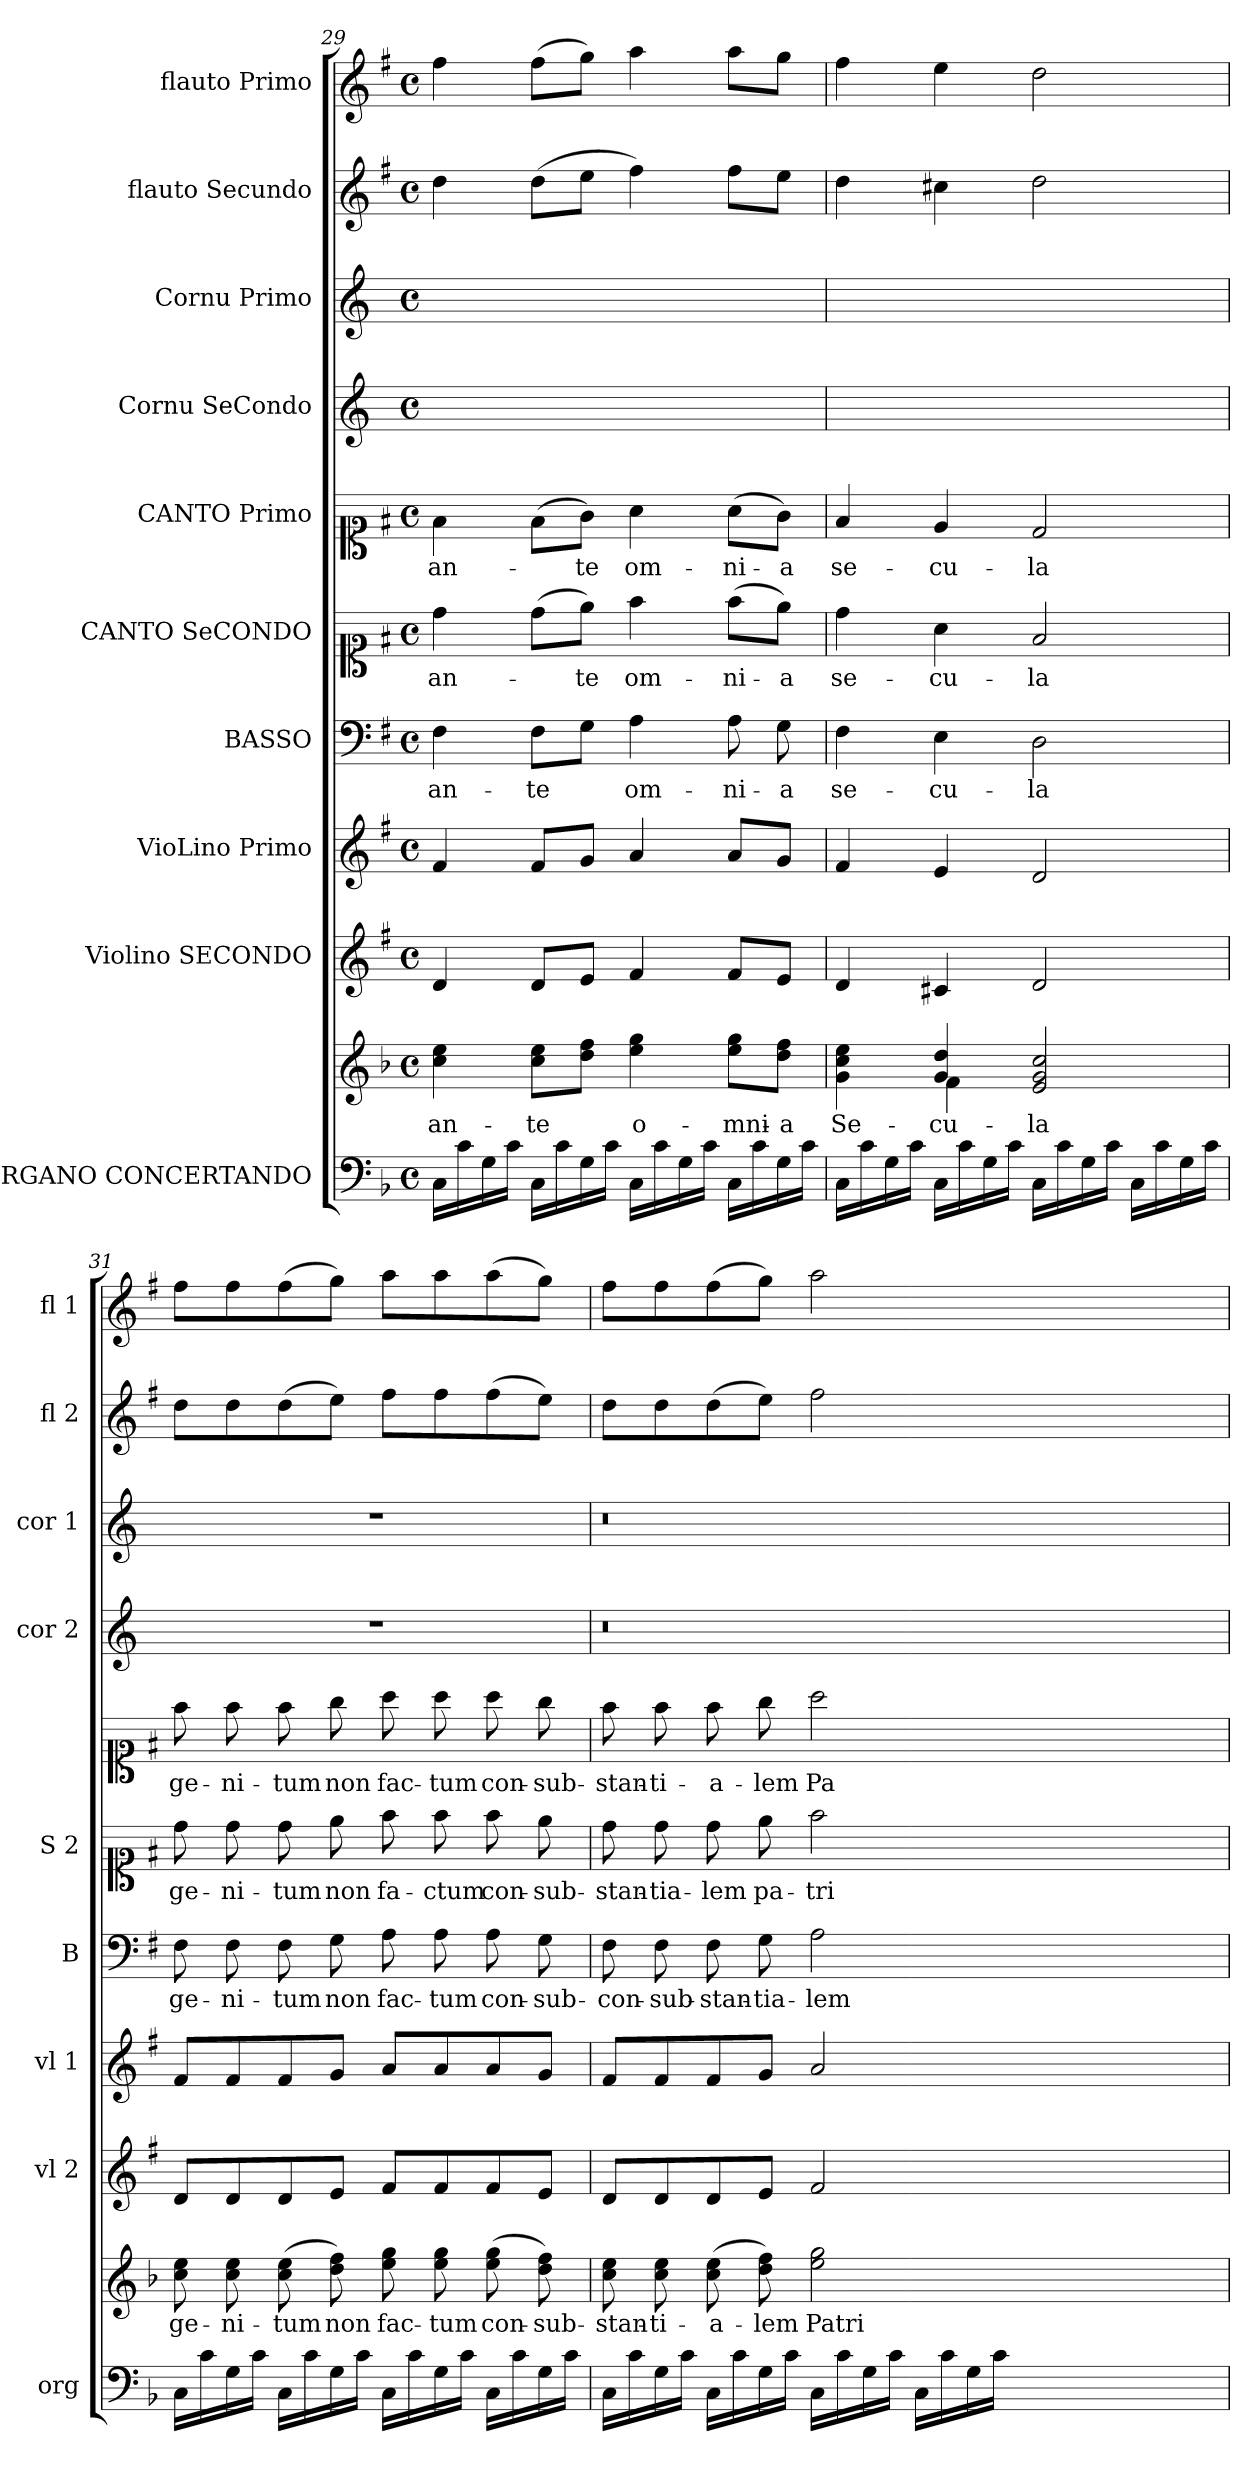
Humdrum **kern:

**kern	**kern	**text	**kern	**kern	**kern	**text	**kern	**text	**kern	**text	**kern	**kern	**kern	**kern
*part10	*part10	*part10	*part9	*part8	*part7	*part7	*part6	*part6	*part5	*part5	*part4	*part3	*part2	*part1
*staff11	*staff10	*staff10	*staff9	*staff8	*staff7	*staff7	*staff6	*staff6	*staff5	*staff5	*staff4	*staff3	*staff2	*staff1
*I"ORGANO CONCERTANDO	*	*	*I"Violino SECONDO	*I"VioLino Primo	*I"BASSO	*	*I"CANTO SeCONDO	*	*I"CANTO Primo	*	*I"Cornu SeCondo	*I"Cornu Primo	*I"flauto Secundo	*I"flauto Primo
*I'org	*	*	*I'vl 2	*I'vl 1	*I'B	*	*I'S 2	*	*	*	*I'cor 2	*I'cor 1	*I'fl 2	*I'fl 1
*clefF4	*clefG2	*	*clefG2	*clefG2	*clefF4	*	*clefC1	*	*clefC1	*	*clefG2	*clefG2	*clefG2	*clefG2
*ITrd-1c-2	*ITrd-1c-2	*	*	*	*	*	*	*	*	*	*ITrd3c5	*ITrd3c5	*	*
*k[f#]	*k[f#]	*	*k[f#]	*k[f#]	*k[f#]	*	*k[f#]	*	*k[f#]	*	*k[f#]	*k[f#]	*k[f#]	*k[f#]
*G:	*G:	*	*G:	*G:	*G:	*	*G:	*	*G:	*	*	*	*G:	*G:
*M4/4	*M4/4	*	*M4/4	*M4/4	*M4/4	*	*M4/4	*	*M4/4	*	*M4/4	*M4/4	*M4/4	*M4/4
*met(c)	*met(c)	*	*met(c)	*met(c)	*met(c)	*	*met(c)	*	*met(c)	*	*met(c)	*met(c)	*met(c)	*met(c)
=29	=29	=29	=29	=29	=29	=29	=29	=29	=29	=29	=29	=29	=29	=29
16D\LL	4dd\ 4ff#\	an-	4d/	4f#/	4F#\	an-	4dd\	an-	4f#\	an-	1ryy	1ryy	4dd\	4ff#\
16d\	.	.	.	.	.	.	.	.	.	.	.	.	.	.
16A\	.	.	.	.	.	.	.	.	.	.	.	.	.	.
16d\JJ	.	.	.	.	.	.	.	.	.	.	.	.	.	.
16D\LL	8dd\ 8ff#\L	-te	8d/L	8f#/L	8F#\L	-te	(8dd\L	.	(8f#\L	.	.	.	(8dd\L	(8ff#\L
16d\	.	.	.	.	.	.	.	.	.	.	.	.	.	.
16A\	8ee\ 8gg\J	.	8e/J	8g/J	8G\J	.	8ee\J)	-te	8g\J)	-te	.	.	8ee\J	8gg\J)
16d\JJ	.	.	.	.	.	.	.	.	.	.	.	.	.	.
16D\LL	4ff#\ 4aa\	o-	4f#/	4a/	4A\	om-	4ff#\	om-	4a\	om-	.	.	4ff#\)	4aa\
16d\	.	.	.	.	.	.	.	.	.	.	.	.	.	.
16A\	.	.	.	.	.	.	.	.	.	.	.	.	.	.
16d\JJ	.	.	.	.	.	.	.	.	.	.	.	.	.	.
16D\LL	8ff#\ 8aa\L	-mni-	8f#/L	8a/L	8A\	-ni-	(8ff#\L	-ni-	(8a\L	-ni-	.	.	8ff#\L	8aa\L
16d\	.	.	.	.	.	.	.	.	.	.	.	.	.	.
16A\	8ee\ 8gg\J	-a	8e/J	8g/J	8G\	-a	8ee\J)	-a	8g\J)	-a	.	.	8ee\J	8gg\J
16d\JJ	.	.	.	.	.	.	.	.	.	.	.	.	.	.
=30	=30	=30	=30	=30	=30	=30	=30	=30	=30	=30	=30	=30	=30	=30
*	*^	*	*	*	*	*	*	*	*	*	*	*	*	*
16D\LL	4a\ 4dd\ 4ff#\	4ryy	Se-	4d/	4f#/	4F#\	se-	4dd\	se-	4f#/	se-	1ryy	1ryy	4dd\	4ff#\
16d\	.	.	.	.	.	.	.	.	.	.	.	.	.	.	.
16A\	.	.	.	.	.	.	.	.	.	.	.	.	.	.	.
16d\JJ	.	.	.	.	.	.	.	.	.	.	.	.	.	.	.
16D\LL	4a/ 4ee/	4g\	-cu-	4c#X/	4e/	4E\	-cu-	4a\	-cu-	4e/	-cu-	.	.	4cc#X\	4ee\
16d\	.	.	.	.	.	.	.	.	.	.	.	.	.	.	.
16A\	.	.	.	.	.	.	.	.	.	.	.	.	.	.	.
16d\JJ	.	.	.	.	.	.	.	.	.	.	.	.	.	.	.
16D\LL	2f#/ 2a/ 2dd/	2ryy	-la	2d/	2d/	2D\	-la	2f#/	-la	2d/	-la	.	.	2dd\	2dd\
16d\	.	.	.	.	.	.	.	.	.	.	.	.	.	.	.
16A\	.	.	.	.	.	.	.	.	.	.	.	.	.	.	.
16d\JJ	.	.	.	.	.	.	.	.	.	.	.	.	.	.	.
16D\LL	.	.	.	.	.	.	.	.	.	.	.	.	.	.	.
16d\	.	.	.	.	.	.	.	.	.	.	.	.	.	.	.
16A\	.	.	.	.	.	.	.	.	.	.	.	.	.	.	.
16d\JJ	.	.	.	.	.	.	.	.	.	.	.	.	.	.	.
*	*v	*v	*	*	*	*	*	*	*	*	*	*	*	*	*
=31	=31	=31	=31	=31	=31	=31	=31	=31	=31	=31	=31	=31	=31	=31
16D\LL	8dd\ 8ff#\	ge-	8d/L	8f#/L	8F#\	ge-	8dd\	ge-	8ff#\	ge-	1r	1r	8dd\L	8ff#\L
16d\	.	.	.	.	.	.	.	.	.	.	.	.	.	.
16A\	8dd\ 8ff#\	-ni-	8d/	8f#/	8F#\	-ni-	8dd\	-ni-	8ff#\	-ni-	.	.	8dd\	8ff#\
16d\JJ	.	.	.	.	.	.	.	.	.	.	.	.	.	.
16D\LL	(>8dd\ 8ff#\	-tum	8d/	8f#/	8F#\	-tum	8dd\	-tum	8ff#\	-tum	.	.	(8dd\	(8ff#\
16d\	.	.	.	.	.	.	.	.	.	.	.	.	.	.
16A\	8ee\ 8gg\)	non	8e/J	8g/J	8G\	non	8ee\	non	8gg\	non	.	.	8ee\J)	8gg\J)
16d\JJ	.	.	.	.	.	.	.	.	.	.	.	.	.	.
16D\LL	8ff#\ 8aa\	fac-	8f#/L	8a/L	8A\	fac-	8ff#\	fa-	8aa\	fac-	.	.	8ff#\L	8aa\L
16d\	.	.	.	.	.	.	.	.	.	.	.	.	.	.
16A\	8ff#\ 8aa\	-tum	8f#/	8a/	8A\	-tum	8ff#\	-ctum	8aa\	-tum	.	.	8ff#\	8aa\
16d\JJ	.	.	.	.	.	.	.	.	.	.	.	.	.	.
16D\LL	(8ff#\ 8aa\	con-	8f#/	8a/	8A\	con-	8ff#\	con-	8aa\	con-	.	.	(8ff#\	(8aa\
16d\	.	.	.	.	.	.	.	.	.	.	.	.	.	.
16A\	8ee\ 8gg\)	-sub-	8e/J	8g/J	8G\	-sub-	8ee\	-sub-	8gg\	-sub-	.	.	8ee\J)	8gg\J)
16d\JJ	.	.	.	.	.	.	.	.	.	.	.	.	.	.
=32	=32	=32	=32	=32	=32	=32	=32	=32	=32	=32	=32	=32	=32	=32
16D\LL	8dd\ 8ff#\	-stan-	8d/L	8f#/L	8F#\	-con-	8dd\	-stan-	8ff#\	-stan-	0.r	0.r	8dd\L	8ff#\L
16d\	.	.	.	.	.	.	.	.	.	.	.	.	.	.
16A\	8dd\ 8ff#\	-ti-	8d/	8f#/	8F#\	-sub-	8dd\	-tia-	8ff#\	-ti-	.	.	8dd\	8ff#\
16d\JJ	.	.	.	.	.	.	.	.	.	.	.	.	.	.
16D\LL	(8dd\ 8ff#\	-a-	8d/	8f#/	8F#\	-stan-	8dd\	-lem	8ff#\	-a-	.	.	(8dd\	(8ff#\
16d\	.	.	.	.	.	.	.	.	.	.	.	.	.	.
16A\	8ee\ 8gg\)	-lem	8e/J	8g/J	8G\	-tia-	8ee\	pa-	8gg\	-lem	.	.	8ee\J)	8gg\J)
16d\JJ	.	.	.	.	.	.	.	.	.	.	.	.	.	.
16D\LL	2ff#\ 2aa\	Patri	2f#/	2a/	2A\	-lem	2ff#\	-tri	2aa\	Pa-	.	.	2ff#\	2aa\
16d\	.	.	.	.	.	.	.	.	.	.	.	.	.	.
16A\	.	.	.	.	.	.	.	.	.	.	.	.	.	.
16d\JJ	.	.	.	.	.	.	.	.	.	.	.	.	.	.
16D\LL	.	.	.	.	.	.	.	.	.	.	.	.	.	.
16d\	.	.	.	.	.	.	.	.	.	.	.	.	.	.
16A\	.	.	.	.	.	.	.	.	.	.	.	.	.	.
16d\JJ	.	.	.	.	.	.	.	.	.	.	.	.	.	.
0ryy	0ryy	.	0ryy	0ryy	0ryy	.	0ryy	.	0ryy	.	.	.	0ryy	0ryy
=	=	=	=	=	=	=	=	=	=	=	=	=	=	=
*-	*-	*-	*-	*-	*-	*-	*-	*-	*-	*-	*-	*-	*-	*-
